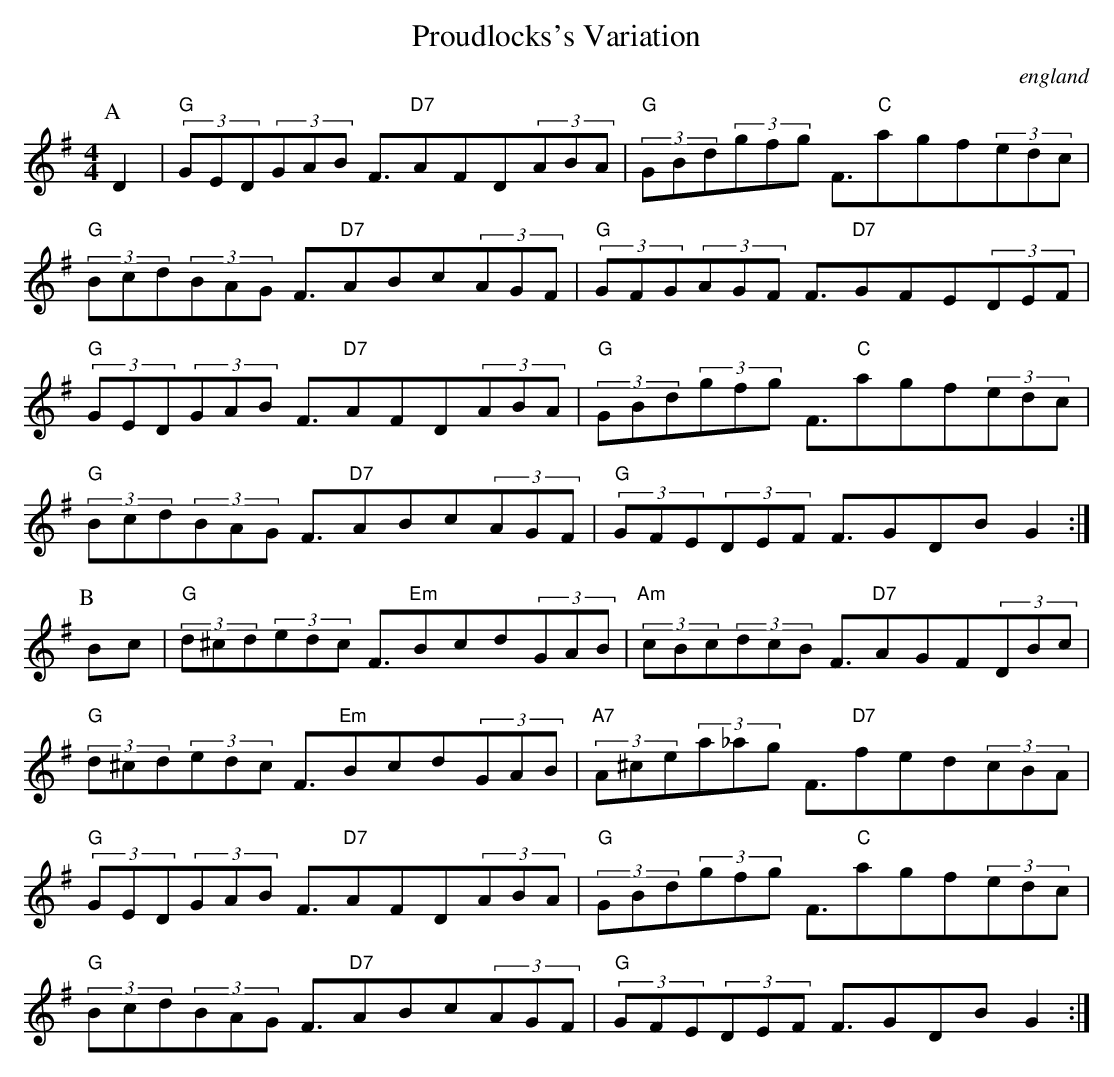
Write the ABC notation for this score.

X:1
T:Proudlocks's Variation
O:england
M:4/4
L:1/8
K:G
P:A
D2|(3"G"GED(3GAB F3/2"D7"AFD(3ABA|(3"G"GBd(3gfg F3/2"C"agf(3edc|
(3"G"Bcd(3BAG F3/2"D7"ABc(3AGF|(3"G"GFG(3AGF F3/2"D7"GFE(3DEF|
(3"G"GED(3GAB F3/2"D7"AFD(3ABA|(3"G"GBd(3gfg F3/2"C"agf(3edc|
(3"G"Bcd(3BAG F3/2"D7"ABc(3AGF|(3"G"GFE(3DEF F3/2GDBG2:|
P:B
Bc|(3"G"d^cd(3edc F3/2"Em"Bcd(3GAB|(3"Am"cBc(3dcB F3/2"D7"AGF(3DBc|
(3"G"d^cd(3edc F3/2"Em"Bcd(3GAB|(3"A7"A^ce(3a_ag F3/2"D7"fed(3cBA|
(3"G"GED(3GAB F3/2"D7"AFD(3ABA|(3"G"GBd(3gfg F3/2"C"agf(3edc|
(3"G"Bcd(3BAG F3/2"D7"ABc(3AGF|(3"G"GFE(3DEF F3/2GDBG2:|
